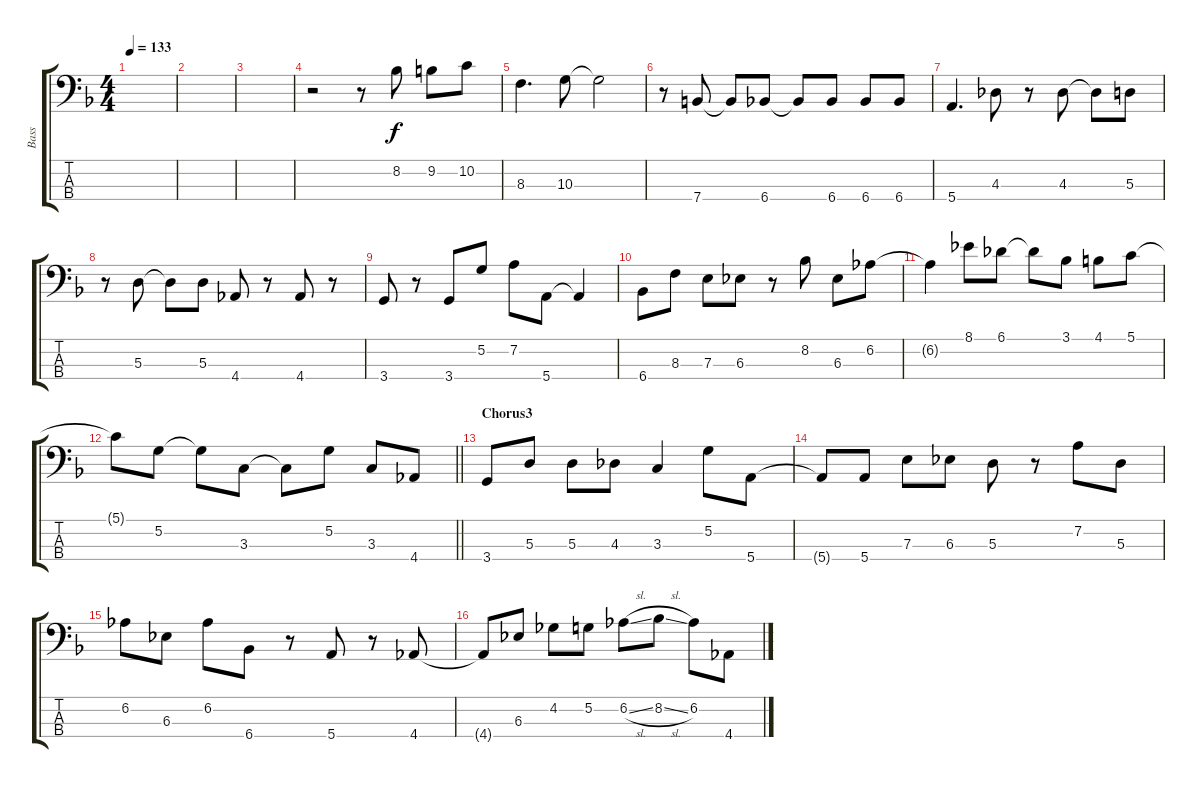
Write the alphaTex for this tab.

\track ("Bass" "Bass") {instrument electricbassfinger}
\staff {score tabs}
\tuning (G2 D2 A1 E1) {hide}
\ts (4 4)
\tempo 133
\clef f4
\ks f
|
|
|
r.2 r.8 8.2.8 9.2.8 10.2.8 |
8.3.4{d} 10.3.8 10.3{t}.2 |
r.8 7.4.8 7.4{t}.8 6.4.8 6.4{t}.8 6.4.8 6.4.8 6.4.8 |
5.4.4{d} 4.3.8 r.8 4.3.8 4.3{t}.8 5.3.8 |
r.8 5.3.8 5.3{t}.8 5.3.8 4.4.8 r.8 4.4.8 r.8 |
3.4.8 r.8 3.4.8 5.2.8 7.2.8 5.4.8 5.4{t}.4 |
6.4.8 8.3.8 7.3.8 6.3.8 r.8 8.2.8 6.3.8 6.2.8 |
6.2{t}.4 8.1.8 6.1.8 6.1{t}.8 3.1.8 4.1.8 5.1.8 |
\barLineRight lightlight
5.1{t}.8 5.2.8 5.2{t}.8 3.3.8 3.3{t}.8 5.2.8 3.3.8 4.4.8 |
\section ("" "Chorus3")
3.4.8 5.3.8 5.3.8 4.3.8 3.3.4 5.2.8 5.4.8 |
5.4{t}.8 5.4.8 7.3.8 6.3.8 5.3.8 r.8 7.2.8 5.3.8 |
6.2.8 6.3.8 6.2.8 6.4.8 r.8 5.4.8 r.8 4.4.8 |
4.4{t}.8 6.3.8 4.2.8 5.2.8 6.2{sl}.8 8.2{sl}.8 6.2.8 4.4.8
